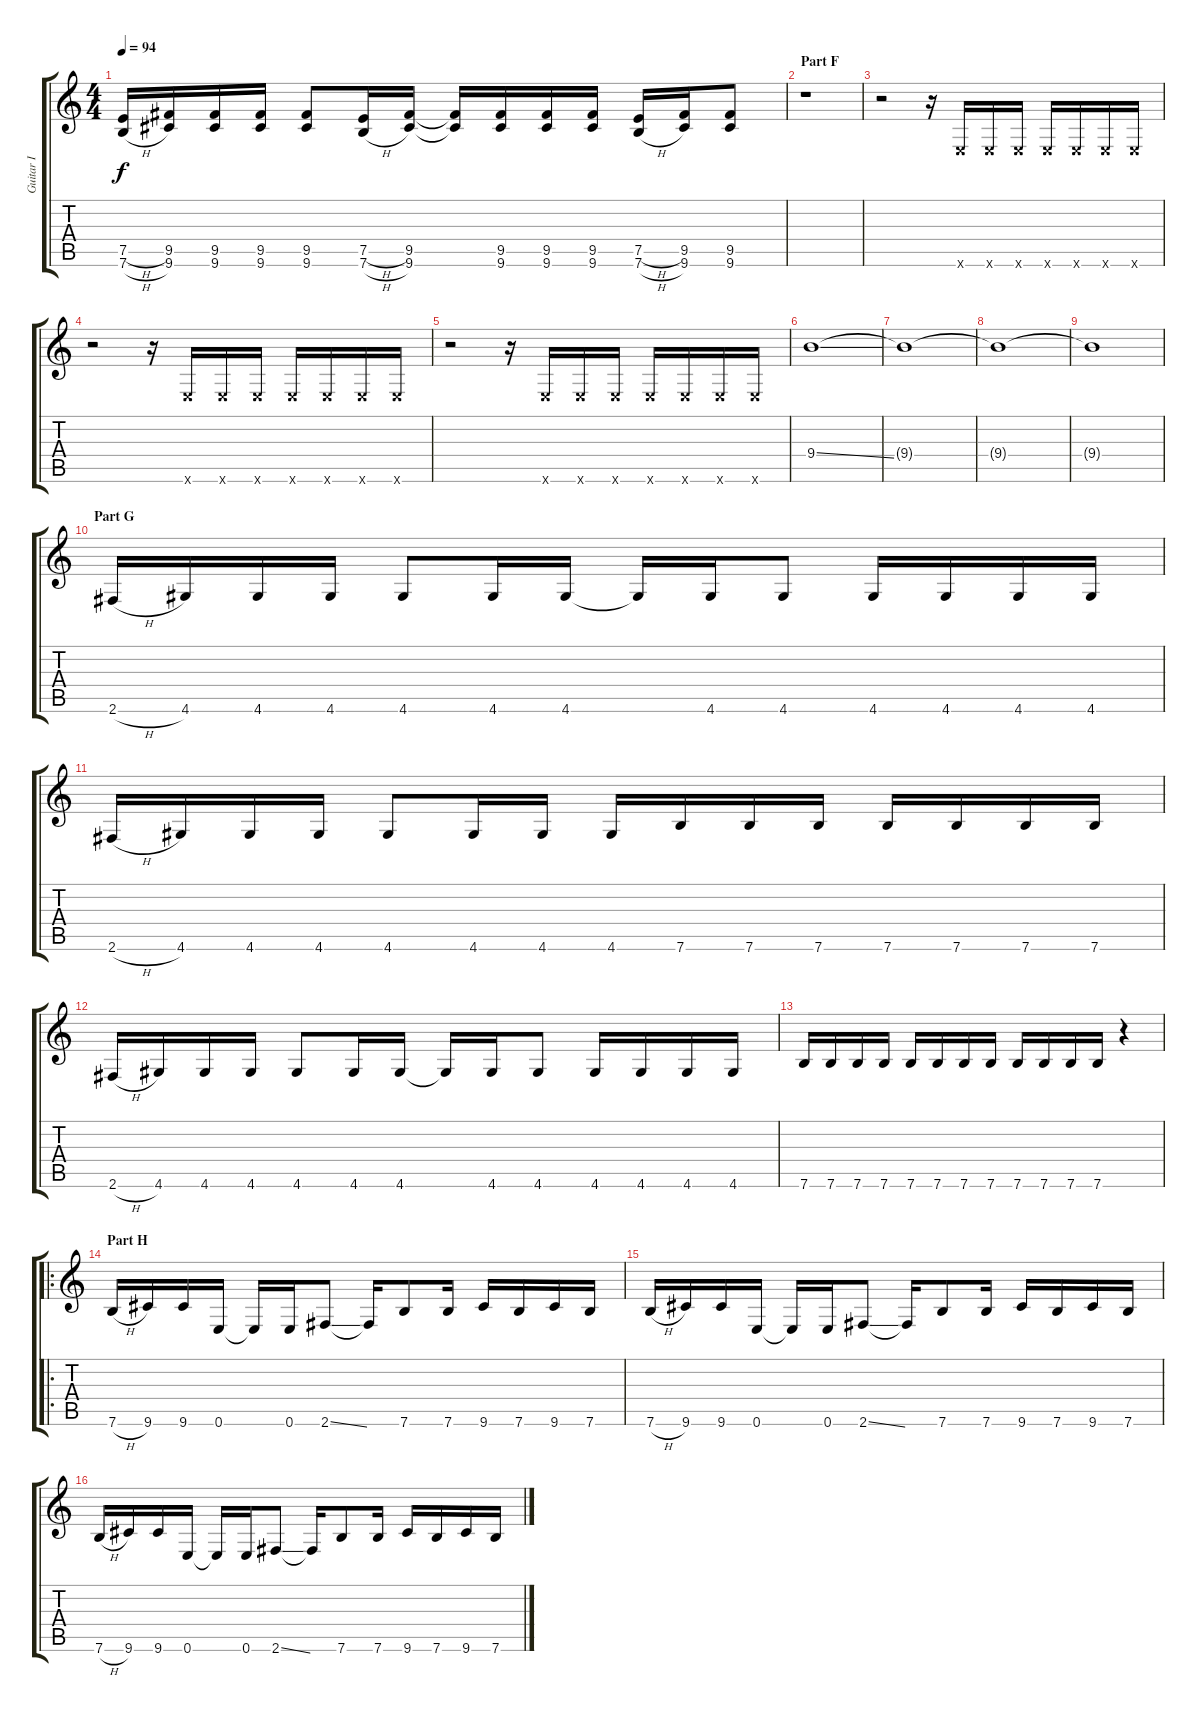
\track ("Guitar I" "Guitar I") {instrument distortionguitar}
\staff {score tabs}
\tuning (E4 B3 G3 D3 A2 E2) {hide}
\ts (4 4)
\tempo 94
\clef g2
\ks c
(7.5{h} 7.6{h}).16{dy f} (9.5 9.6).16 (9.5 9.6).16 (9.5 9.6).16 (9.5 9.6).8 (7.5{h} 7.6{h}).16 (9.5 9.6).16 (9.5{t} 9.6{t}).16 (9.5 9.6).16 (9.5 9.6).16 (9.5 9.6).16 (7.5{h} 7.6{h}).16 (9.5 9.6).16 (9.5 9.6).8 |
\section ("" "Part F")
r.1 |
r.2 r.16 0.6{x}.16 0.6{x}.16 0.6{x}.16 0.6{x}.16 0.6{x}.16 0.6{x}.16 0.6{x}.16 |
r.2 r.16 0.6{x}.16 0.6{x}.16 0.6{x}.16 0.6{x}.16 0.6{x}.16 0.6{x}.16 0.6{x}.16 |
r.2 r.16 0.6{x}.16 0.6{x}.16 0.6{x}.16 0.6{x}.16 0.6{x}.16 0.6{x}.16 0.6{x}.16 |
9.4{ss}.1 |
9.4{t}.1 |
9.4{t}.1 |
9.4{t}.1 |
\section ("" "Part G")
2.6{h}.16 4.6.16 4.6.16 4.6.16 4.6.8 4.6.16 4.6.16 4.6{t}.16 4.6.16 4.6.8 4.6.16 4.6.16 4.6.16 4.6.16 |
2.6{h}.16 4.6.16 4.6.16 4.6.16 4.6.8 4.6.16 4.6.16 4.6.16 7.6.16 7.6.16 7.6.16 7.6.16 7.6.16 7.6.16 7.6.16 |
2.6{h}.16 4.6.16 4.6.16 4.6.16 4.6.8 4.6.16 4.6.16 4.6{t}.16 4.6.16 4.6.8 4.6.16 4.6.16 4.6.16 4.6.16 |
7.6.16 7.6.16 7.6.16 7.6.16 7.6.16 7.6.16 7.6.16 7.6.16 7.6.16 7.6.16 7.6.16 7.6.16 r.4 |
\ro
\section ("" "Part H")
7.6{h}.16 9.6.16 9.6.16 0.6.16 0.6{t}.16 0.6.16 2.6{ss}.8 2.6{t}.16 7.6.8 7.6.16 9.6.16 7.6.16 9.6.16 7.6.16 |
7.6{h}.16 9.6.16 9.6.16 0.6.16 0.6{t}.16 0.6.16 2.6{ss}.8 2.6{t}.16 7.6.8 7.6.16 9.6.16 7.6.16 9.6.16 7.6.16 |
7.6{h}.16 9.6.16 9.6.16 0.6.16 0.6{t}.16 0.6.16 2.6{ss}.8 2.6{t}.16 7.6.8 7.6.16 9.6.16 7.6.16 9.6.16 7.6.16
